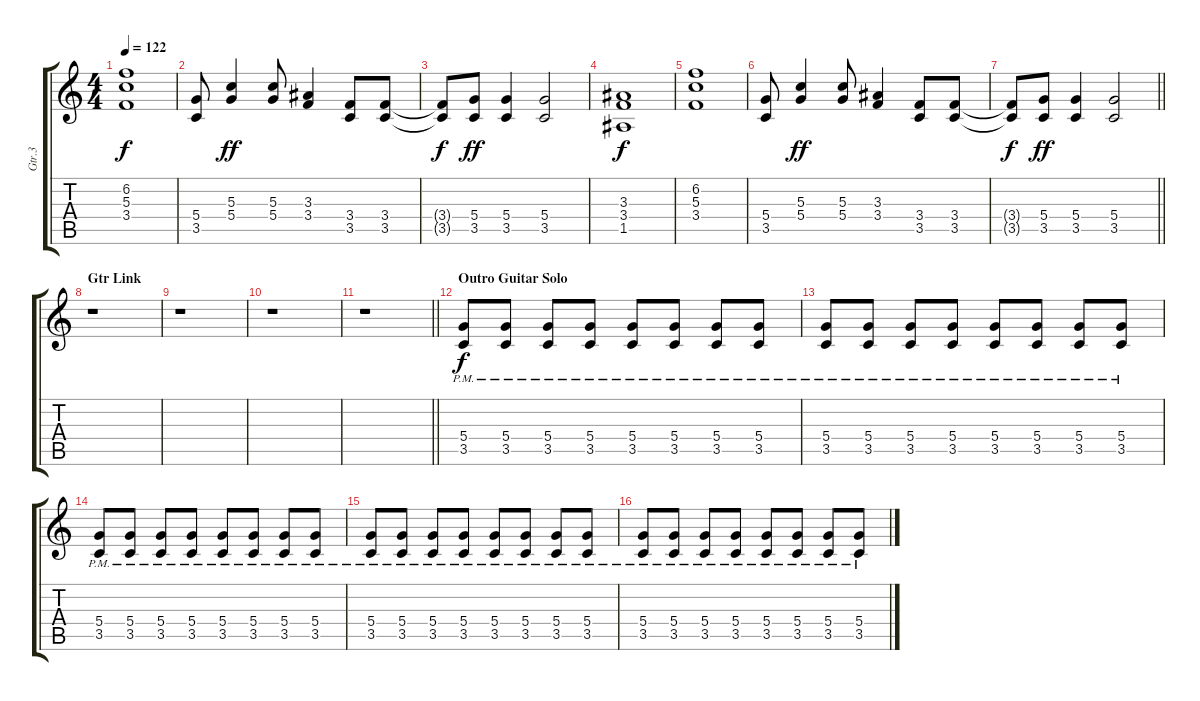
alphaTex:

\track ("Gtr.3" "Gtr.3") {instrument distortionguitar}
\staff {score tabs}
\tuning (E4 B3 G3 D3 A2 E2) {hide}
\ts (4 4)
\tempo 122
\clef g2
\ks c
(6.2 5.3 3.4).1{dy f} |
(5.4 3.5).8 (5.3 5.4).4{dy ff} (5.3 5.4).8 (3.3 3.4).4 (3.4 3.5).8 (3.4 3.5).8 |
(3.4{t} 3.5{t}).8{dy f} (5.4 3.5).8{dy ff} (5.4 3.5).4 (5.4 3.5).2 |
(3.3 3.4 1.5).1{dy f} |
(6.2 5.3 3.4).1 |
(5.4 3.5).8 (5.3 5.4).4{dy ff} (5.3 5.4).8 (3.3 3.4).4 (3.4 3.5).8 (3.4 3.5).8 |
\barLineRight lightlight
(3.4{t} 3.5{t}).8{dy f} (5.4 3.5).8{dy ff} (5.4 3.5).4 (5.4 3.5).2 |
\section ("" "Gtr Link")
r.1 |
r.1 |
r.1 |
\barLineRight lightlight
r.1 |
\section ("" "Outro Guitar Solo")
(5.4{pm} 3.5{pm}).8{dy f} (5.4{pm} 3.5{pm}).8 (5.4{pm} 3.5{pm}).8 (5.4{pm} 3.5{pm}).8 (5.4{pm} 3.5{pm}).8 (5.4{pm} 3.5{pm}).8 (5.4{pm} 3.5{pm}).8 (5.4{pm} 3.5{pm}).8 |
(5.4{pm} 3.5{pm}).8 (5.4{pm} 3.5{pm}).8 (5.4{pm} 3.5{pm}).8 (5.4{pm} 3.5{pm}).8 (5.4{pm} 3.5{pm}).8 (5.4{pm} 3.5{pm}).8 (5.4{pm} 3.5{pm}).8 (5.4{pm} 3.5{pm}).8 |
(5.4{pm} 3.5{pm}).8 (5.4{pm} 3.5{pm}).8 (5.4{pm} 3.5{pm}).8 (5.4{pm} 3.5{pm}).8 (5.4{pm} 3.5{pm}).8 (5.4{pm} 3.5{pm}).8 (5.4{pm} 3.5{pm}).8 (5.4{pm} 3.5{pm}).8 |
(5.4{pm} 3.5{pm}).8 (5.4{pm} 3.5{pm}).8 (5.4{pm} 3.5{pm}).8 (5.4{pm} 3.5{pm}).8 (5.4{pm} 3.5{pm}).8 (5.4{pm} 3.5{pm}).8 (5.4{pm} 3.5{pm}).8 (5.4{pm} 3.5{pm}).8 |
(5.4{pm} 3.5{pm}).8 (5.4{pm} 3.5{pm}).8 (5.4{pm} 3.5{pm}).8 (5.4{pm} 3.5{pm}).8 (5.4{pm} 3.5{pm}).8 (5.4{pm} 3.5{pm}).8 (5.4{pm} 3.5{pm}).8 (5.4{pm} 3.5{pm}).8
